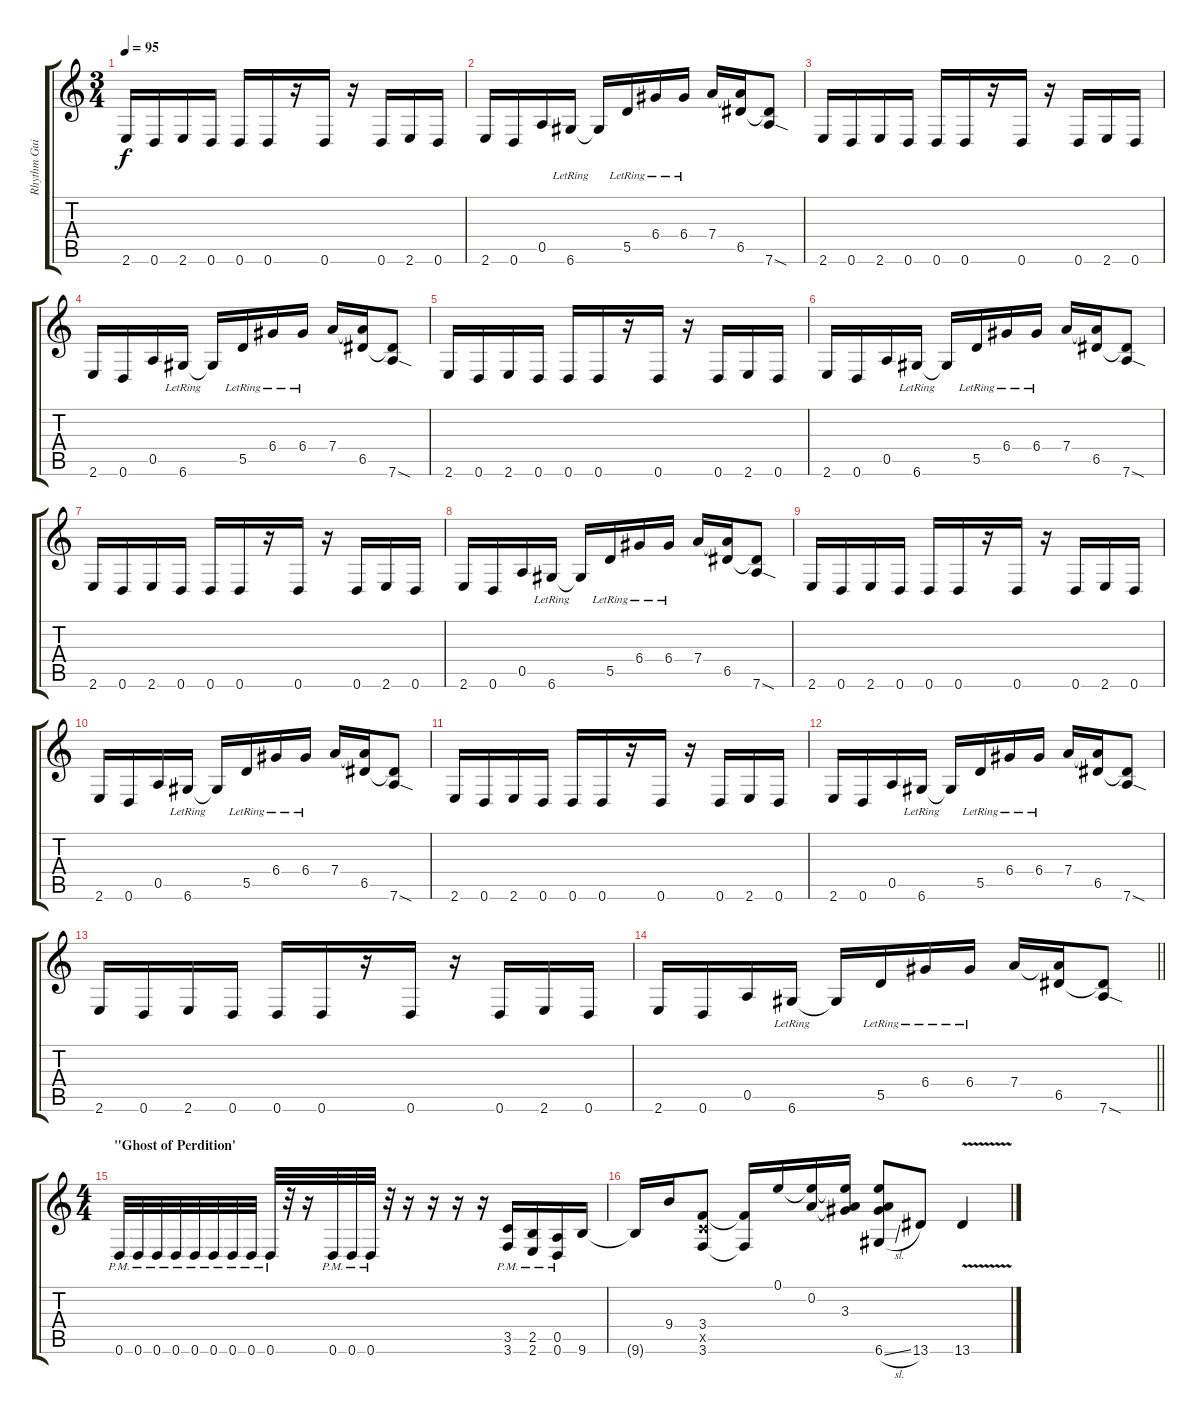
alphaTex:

\track ("Rhythm Guitar 1" "Rhythm Gui") {instrument distortionguitar}
\staff {score tabs}
\tuning (E4 A3 F3 D3 A2 D2) {hide}
\ts (3 4)
\tempo 95
\clef g2
\ks c
2.6.16{dy f} 0.6.16 2.6.16 0.6.16 0.6.16 0.6.16 r.16 0.6.16 r.16 0.6.16 2.6.16 0.6.16 |
2.6.16 0.6.16 0.5.16 6.6{lr}.16 6.6{t}.16 5.5{lr}.16 6.4{lr}.16 6.4{lr}.16 7.4.16 (7.4{t} 6.5).16 (6.5{t} 7.6{sod}).8 |
2.6.16 0.6.16 2.6.16 0.6.16 0.6.16 0.6.16 r.16 0.6.16 r.16 0.6.16 2.6.16 0.6.16 |
2.6.16 0.6.16 0.5.16 6.6{lr}.16 6.6{t}.16 5.5{lr}.16 6.4{lr}.16 6.4{lr}.16 7.4.16 (7.4{t} 6.5).16 (6.5{t} 7.6{sod}).8 |
2.6.16 0.6.16 2.6.16 0.6.16 0.6.16 0.6.16 r.16 0.6.16 r.16 0.6.16 2.6.16 0.6.16 |
2.6.16 0.6.16 0.5.16 6.6{lr}.16 6.6{t}.16 5.5{lr}.16 6.4{lr}.16 6.4{lr}.16 7.4.16 (7.4{t} 6.5).16 (6.5{t} 7.6{sod}).8 |
2.6.16 0.6.16 2.6.16 0.6.16 0.6.16 0.6.16 r.16 0.6.16 r.16 0.6.16 2.6.16 0.6.16 |
2.6.16 0.6.16 0.5.16 6.6{lr}.16 6.6{t}.16 5.5{lr}.16 6.4{lr}.16 6.4{lr}.16 7.4.16 (7.4{t} 6.5).16 (6.5{t} 7.6{sod}).8 |
2.6.16 0.6.16 2.6.16 0.6.16 0.6.16 0.6.16 r.16 0.6.16 r.16 0.6.16 2.6.16 0.6.16 |
2.6.16 0.6.16 0.5.16 6.6{lr}.16 6.6{t}.16 5.5{lr}.16 6.4{lr}.16 6.4{lr}.16 7.4.16 (7.4{t} 6.5).16 (6.5{t} 7.6{sod}).8 |
2.6.16 0.6.16 2.6.16 0.6.16 0.6.16 0.6.16 r.16 0.6.16 r.16 0.6.16 2.6.16 0.6.16 |
2.6.16 0.6.16 0.5.16 6.6{lr}.16 6.6{t}.16 5.5{lr}.16 6.4{lr}.16 6.4{lr}.16 7.4.16 (7.4{t} 6.5).16 (6.5{t} 7.6{sod}).8 |
2.6.16 0.6.16 2.6.16 0.6.16 0.6.16 0.6.16 r.16 0.6.16 r.16 0.6.16 2.6.16 0.6.16 |
\barLineRight lightlight
2.6.16 0.6.16 0.5.16 6.6{lr}.16 6.6{t}.16 5.5{lr}.16 6.4{lr}.16 6.4{lr}.16 7.4.16 (7.4{t} 6.5).16 (6.5{t} 7.6{sod}).8 |
\ts (4 4)
\section ("" "\"Ghost of Perdition'")
0.6{pm}.32 0.6{pm}.32 0.6{pm}.32 0.6{pm}.32 0.6{pm}.32 0.6{pm}.32 0.6{pm}.32 0.6{pm}.32 0.6{pm}.32 r.32 r.16 0.6{pm}.32 0.6{pm}.32 0.6{pm}.32 r.32 r.16 r.16 r.16 r.16 (3.5 3.6{pm}).16 (2.5 2.6{pm}).16 (0.5 0.6{pm}).16 9.6.16 |
9.6{t}.16 9.4.16 (3.4 3.5{x} 3.6).8 (3.4{t} 3.6{t}).16 0.1.16 (0.1{t} 0.2).16 (0.1{t} 0.2{t} 3.3).16 (0.1{t} 0.2{t} 3.3{t} 6.6{sl}).8 13.6.8 13.6{v}.4
